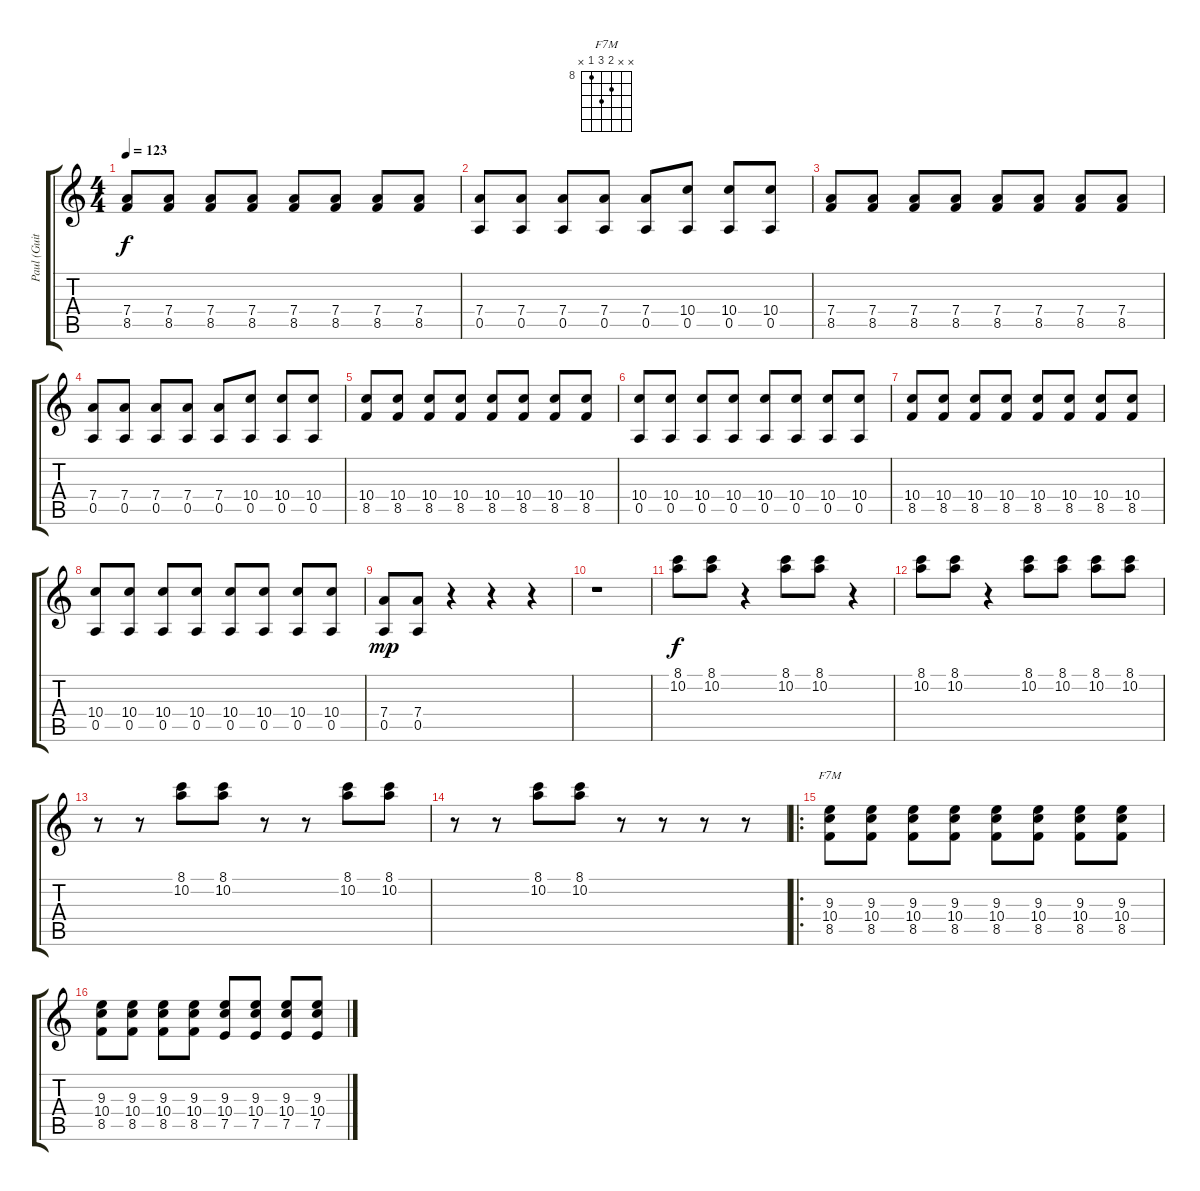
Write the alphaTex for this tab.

\track ("Paul (Guitar)" "Paul (Guit") {instrument electricguitarclean}
\staff {score tabs}
\tuning (E4 B3 G3 D3 A2 E2) {hide}
\chord ("F7M" x x 9 10 8 x) {firstfret 8}
\ts (4 4)
\tempo 123
\clef g2
\ks c
(7.4 8.5).8{dy f} (7.4 8.5).8 (7.4 8.5).8 (7.4 8.5).8 (7.4 8.5).8 (7.4 8.5).8 (7.4 8.5).8 (7.4 8.5).8 |
(7.4 0.5).8 (7.4 0.5).8 (7.4 0.5).8 (7.4 0.5).8 (7.4 0.5).8 (10.4 0.5).8 (10.4 0.5).8 (10.4 0.5).8 |
(7.4 8.5).8 (7.4 8.5).8 (7.4 8.5).8 (7.4 8.5).8 (7.4 8.5).8 (7.4 8.5).8 (7.4 8.5).8 (7.4 8.5).8 |
(7.4 0.5).8 (7.4 0.5).8 (7.4 0.5).8 (7.4 0.5).8 (7.4 0.5).8 (10.4 0.5).8 (10.4 0.5).8 (10.4 0.5).8 |
(10.4 8.5).8 (10.4 8.5).8 (10.4 8.5).8 (10.4 8.5).8 (10.4 8.5).8 (10.4 8.5).8 (10.4 8.5).8 (10.4 8.5).8 |
(10.4 0.5).8 (10.4 0.5).8 (10.4 0.5).8 (10.4 0.5).8 (10.4 0.5).8 (10.4 0.5).8 (10.4 0.5).8 (10.4 0.5).8 |
(10.4 8.5).8 (10.4 8.5).8 (10.4 8.5).8 (10.4 8.5).8 (10.4 8.5).8 (10.4 8.5).8 (10.4 8.5).8 (10.4 8.5).8 |
(10.4 0.5).8 (10.4 0.5).8 (10.4 0.5).8 (10.4 0.5).8 (10.4 0.5).8 (10.4 0.5).8 (10.4 0.5).8 (10.4 0.5).8 |
(7.4 0.5).8{dy mp} (7.4 0.5).8 r.4 r.4 r.4 |
r.1 |
(8.1 10.2).8{dy f} (8.1 10.2).8 r.4 (8.1 10.2).8 (8.1 10.2).8 r.4 |
(8.1 10.2).8 (8.1 10.2).8 r.4 (8.1 10.2).8 (8.1 10.2).8 (8.1 10.2).8 (8.1 10.2).8 |
r.8 r.8 (8.1 10.2).8 (8.1 10.2).8 r.8 r.8 (8.1 10.2).8 (8.1 10.2).8 |
r.8 r.8 (8.1 10.2).8 (8.1 10.2).8 r.8 r.8 r.8 r.8 |
\ro
(9.3 10.4 8.5).8{ch "F7M"} (9.3 10.4 8.5).8 (9.3 10.4 8.5).8 (9.3 10.4 8.5).8 (9.3 10.4 8.5).8 (9.3 10.4 8.5).8 (9.3 10.4 8.5).8 (9.3 10.4 8.5).8 |
(9.3 10.4 8.5).8 (9.3 10.4 8.5).8 (9.3 10.4 8.5).8 (9.3 10.4 8.5).8 (9.3 10.4 7.5).8 (9.3 10.4 7.5).8 (9.3 10.4 7.5).8 (9.3 10.4 7.5).8
